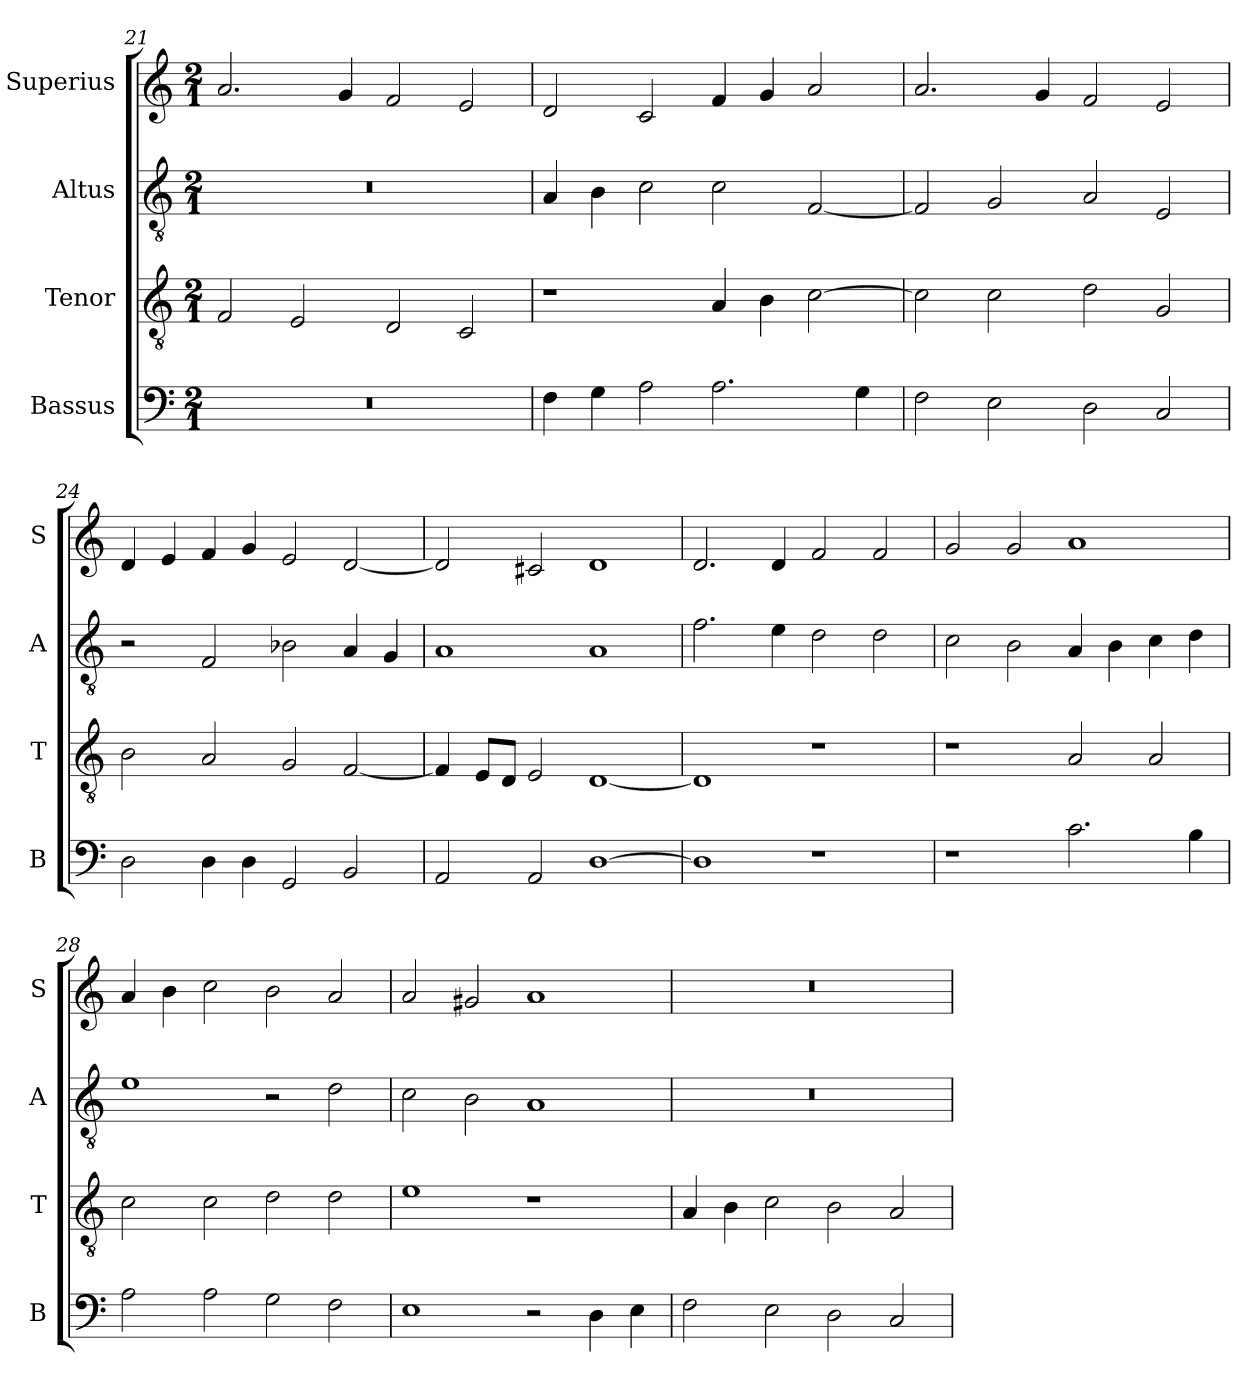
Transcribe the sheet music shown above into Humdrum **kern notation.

**kern	**kern	**kern	**kern
*part4	*part3	*part2	*part1
*staff4	*staff3	*staff2	*staff1
*I"Bassus	*I"Tenor	*I"Altus	*I"Superius
*I'B	*I'T	*I'A	*I'S
*clefF4	*clefGv2	*clefGv2	*clefG2
*k[]	*k[]	*k[]	*k[]
*C:	*C:	*C:	*C:
*M2/1	*M2/1	*M2/1	*M2/1
=21	=21	=21	=21
0r	2F	0r	2.a
.	2E	.	.
.	.	.	4g
.	2D	.	2f
.	2C	.	2e
=22	=22	=22	=22
4F	1r	4A	2d
4G	.	4B	.
2A	.	2c	2c
2.A	4A	2c	4f
.	4B	.	4g
.	[2c	[2F	2a
4G	.	.	.
=23	=23	=23	=23
2F	2c]	2F]	2.a
2E	2c	2G	.
.	.	.	4g
2D	2d	2A	2f
2C	2G	2E	2e
=24	=24	=24	=24
2D	2B	2r	4d
.	.	.	4e
4D	2A	2F	4f
4D	.	.	4g
2GG	2G	2B-X	2e
2BB	[2F	4A	[2d
.	.	4G	.
=25	=25	=25	=25
2AA	4F]	1A	2d]
.	8EL	.	.
.	8DJ	.	.
2AA	2E	.	2c#X
[1D	[1D	1A	1d
=26	=26	=26	=26
1D]	1D]	2.f	2.d
.	.	4e	4d
1r	1r	2d	2f
.	.	2d	2f
=27	=27	=27	=27
1r	1r	2c	2g
.	.	2B	2g
2.c	2A	4A	1a
.	.	4B	.
.	2A	4c	.
4B	.	4d	.
=28	=28	=28	=28
2A	2c	1e	4a
.	.	.	4b
2A	2c	.	2cc
2G	2d	2r	2b
2F	2d	2d	2a
=29	=29	=29	=29
1E	1e	2c	2a
.	.	2B	2g#X
2r	1r	1A	1a
4D	.	.	.
4E	.	.	.
=30	=30	=30	=30
2F	4A	0r	0r
.	4B	.	.
2E	2c	.	.
2D	2B	.	.
2C	2A	.	.
=	=	=	=
*-	*-	*-	*-
